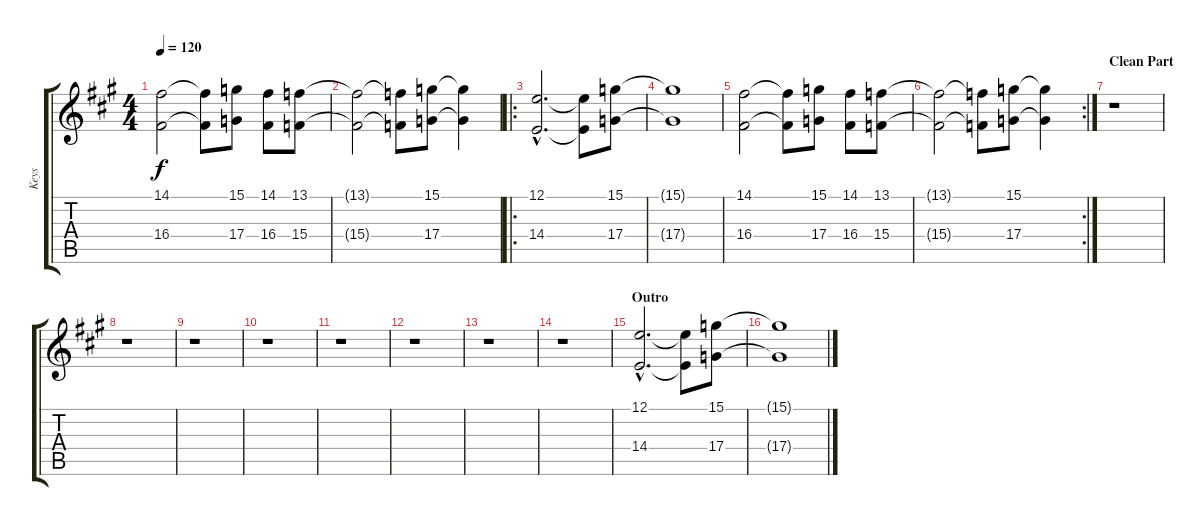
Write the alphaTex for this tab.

\track ("Keys" "Keys") {instrument stringensemble1}
\staff {score tabs}
\tuning (E4 B3 G3 D3 A2 E2) {hide}
\ts (4 4)
\tempo 120
\clef g2
\ks a
(14.1 16.4).2{dy f} (14.1{t} 16.4{t}).8 (15.1 17.4).8 (14.1 16.4).8 (13.1 15.4).8 |
(13.1{t} 15.4{t}).2 (13.1{t} 15.4{t}).8 (15.1 17.4).8 (15.1{t} 17.4{t}).4 |
\ro
(12.1{hac} 14.4{hac}).2{d} (12.1{t} 14.4{t}).8 (15.1 17.4).8 |
(15.1{t} 17.4{t}).1 |
(14.1 16.4).2 (14.1{t} 16.4{t}).8 (15.1 17.4).8 (14.1 16.4).8 (13.1 15.4).8 |
\rc 2
(13.1{t} 15.4{t}).2 (13.1{t} 15.4{t}).8 (15.1 17.4).8 (15.1{t} 17.4{t}).4 |
\section ("" "Clean Part")
r.1 |
r.1 |
r.1 |
r.1 |
r.1 |
r.1 |
r.1 |
r.1 |
\section ("" "Outro")
(12.1{hac} 14.4{hac}).2{d} (12.1{t} 14.4{t}).8 (15.1 17.4).8 |
(15.1{t} 17.4{t}).1
